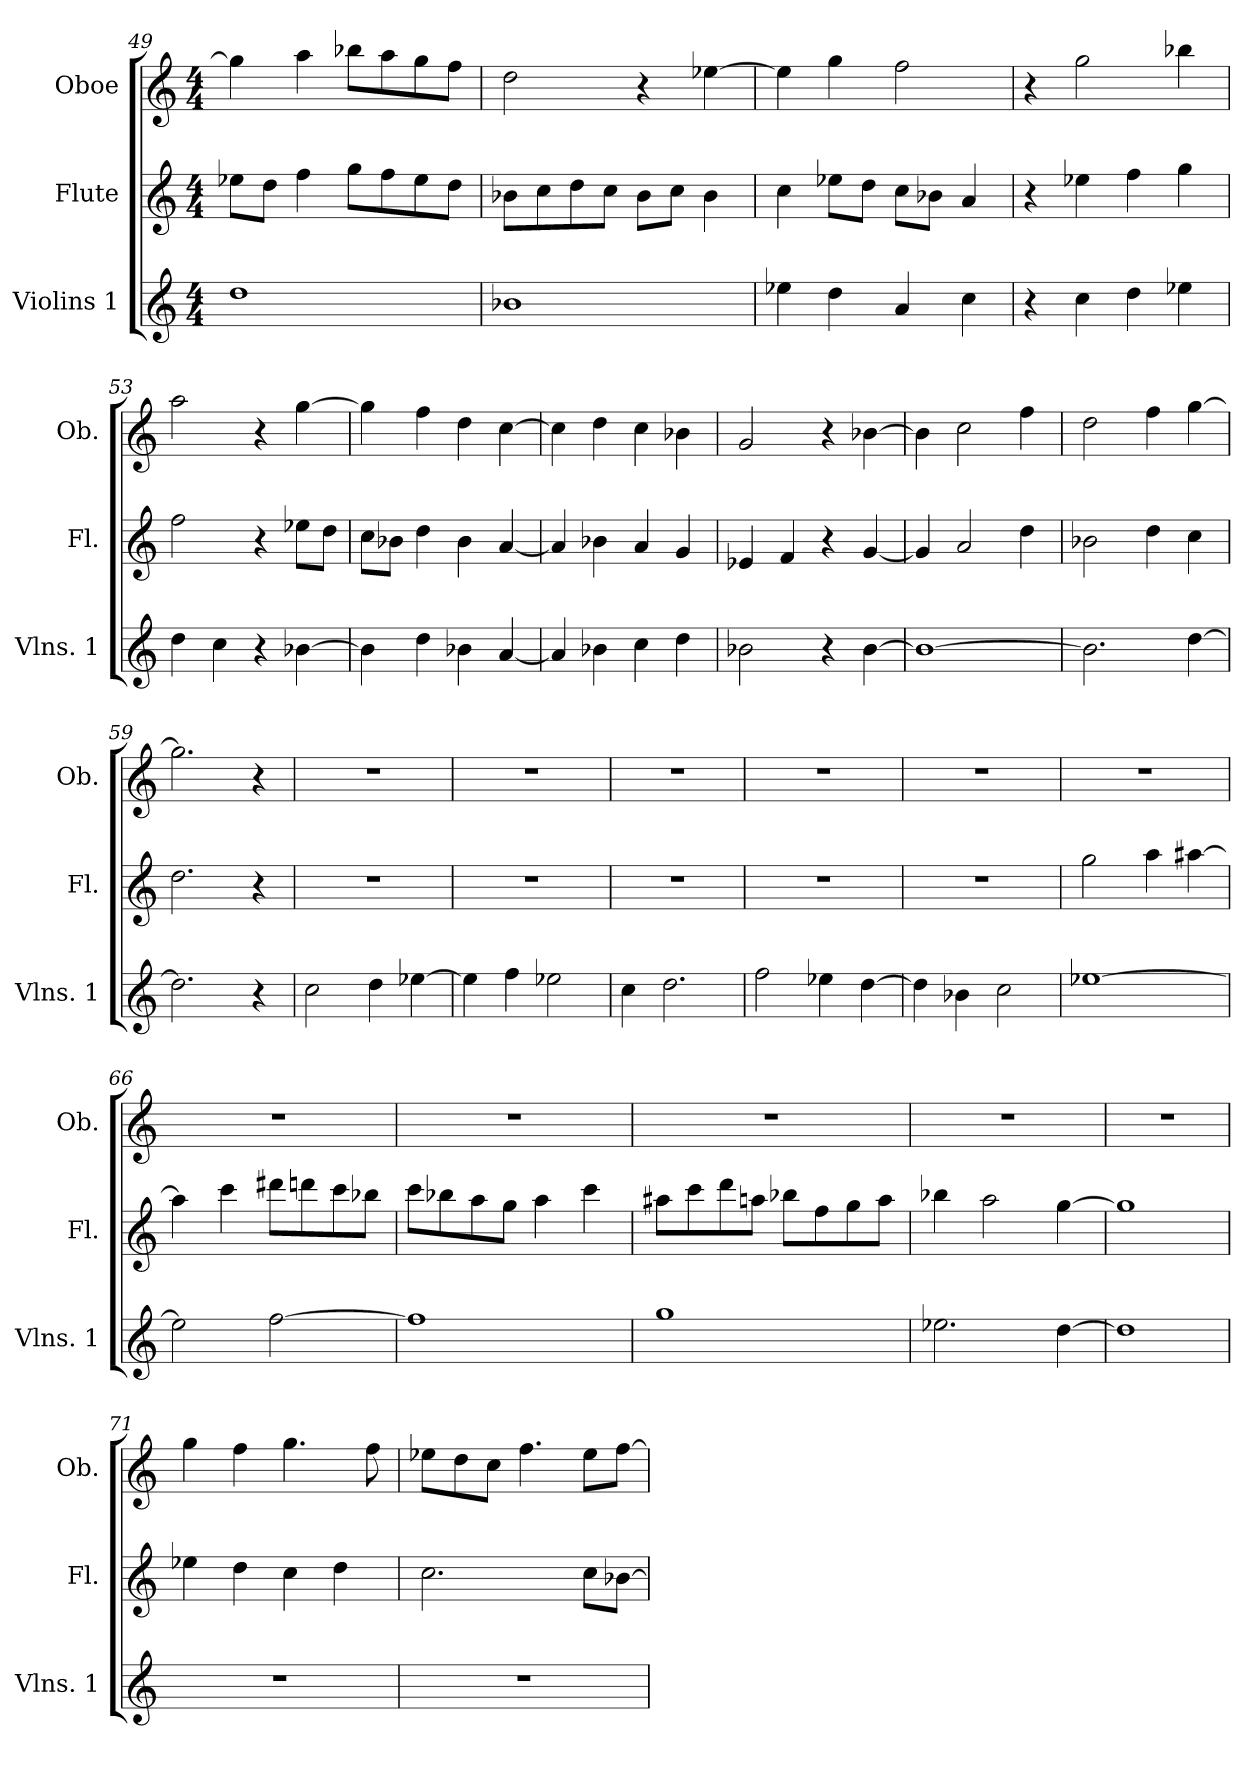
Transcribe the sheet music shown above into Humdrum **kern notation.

**kern	**kern	**kern
*part3	*part2	*part1
*staff3	*staff2	*staff1
*I"Violins 1	*I"Flute	*I"Oboe
*I'Vlns. 1	*I'Fl.	*I'Ob.
!!LO:LB:g=z
*clefG2	*clefG2	*clefG2
*k[]	*k[]	*k[]
*C:	*C:	*C:
*M4/4	*M4/4	*M4/4
=49	=49	=49
1dd	8ee-X\L	4gg\]
.	8dd\J	.
.	4ff\	4aa\
.	8gg\L	8bb-X\L
.	8ff\	8aa\
.	8ee-\	8gg\
.	8dd\J	8ff\J
=50	=50	=50
1b-X	8b-X\L	2dd\
.	8cc\	.
.	8dd\	.
.	8cc\J	.
.	8b-\L	4r
.	8cc\J	.
.	4b-\	[4ee-X\
=51	=51	=51
4ee-X\	4cc\	4ee-\]
4dd\	8ee-X\L	4gg\
.	8dd\J	.
4a/	8cc\L	2ff\
.	8b-X\J	.
4cc\	4a/	.
=52	=52	=52
4r	4r	4r
4cc\	4ee-X\	2gg\
4dd\	4ff\	.
4ee-X\	4gg\	4bb-X\
=53	=53	=53
4dd\	2ff\	2aa\
4cc\	.	.
4r	4r	4r
[4b-X\	8ee-X\L	[4gg\
.	8dd\J	.
=54	=54	=54
4b-\]	8cc\L	4gg\]
.	8b-X\J	.
4dd\	4dd\	4ff\
4b-X\	4b-\	4dd\
[4a/	[4a/	[4cc\
!!LO:LB:g=z
=55	=55	=55
4a/]	4a/]	4cc\]
4b-X\	4b-X\	4dd\
4cc\	4a/	4cc\
4dd\	4g/	4b-X\
=56	=56	=56
2b-X\	4e-X/	2g/
.	4f/	.
4r	4r	4r
[4b-\	[4g/	[4b-X\
=57	=57	=57
1b-_	4g/]	4b-\]
.	2a/	2cc\
.	4dd\	4ff\
=58	=58	=58
2.b-\]	2b-X\	2dd\
.	4dd\	4ff\
[4dd\	4cc\	[4gg\
=59	=59	=59
2.dd\]	2.dd\	2.gg\]
4r	4r	4r
=60	=60	=60
2cc\	1r	1r
4dd\	.	.
[4ee-X\	.	.
=61	=61	=61
4ee-\]	1r	1r
4ff\	.	.
2ee-X\	.	.
=62	=62	=62
4cc\	1r	1r
2.dd\	.	.
=63	=63	=63
2ff\	1r	1r
4ee-X\	.	.
[4dd\	.	.
!!LO:PB:g=z
=64	=64	=64
4dd\]	1r	1r
4b-X\	.	.
2cc\	.	.
=65	=65	=65
[1ee-X	2gg\	1r
.	4aa\	.
.	[4aa#X\	.
=66	=66	=66
2ee-\]	4aa#\]	1r
.	4ccc\	.
[2ff\	8ddd#X\L	.
.	8dddn\	.
.	8ccc\	.
.	8bb-X\J	.
=67	=67	=67
1ff]	8ccc\L	1r
.	8bb-X\	.
.	8aa\	.
.	8gg\J	.
.	4aa\	.
.	4ccc\	.
=68	=68	=68
1gg	8aa#X\L	1r
.	8ccc\	.
.	8ddd\	.
.	8aan\J	.
.	8bb-X\L	.
.	8ff\	.
.	8gg\	.
.	8aa\J	.
=69	=69	=69
2.ee-X\	4bb-X\	1r
.	2aa\	.
[4dd\	[4gg\	.
=70	=70	=70
1dd]	1gg]	1r
!!LO:LB:g=z
=71	=71	=71
1r	4ee-X\	4gg\
.	4dd\	4ff\
.	4cc\	4.gg\
.	4dd\	.
.	.	8ff\
=72	=72	=72
1r	2.cc\	8ee-X\L
.	.	8dd\
.	.	8cc\J
.	.	4.ff\
.	8cc\L	8ee-\L
.	[8b-X\J	[8ff\J
=	=	=
*-	*-	*-
